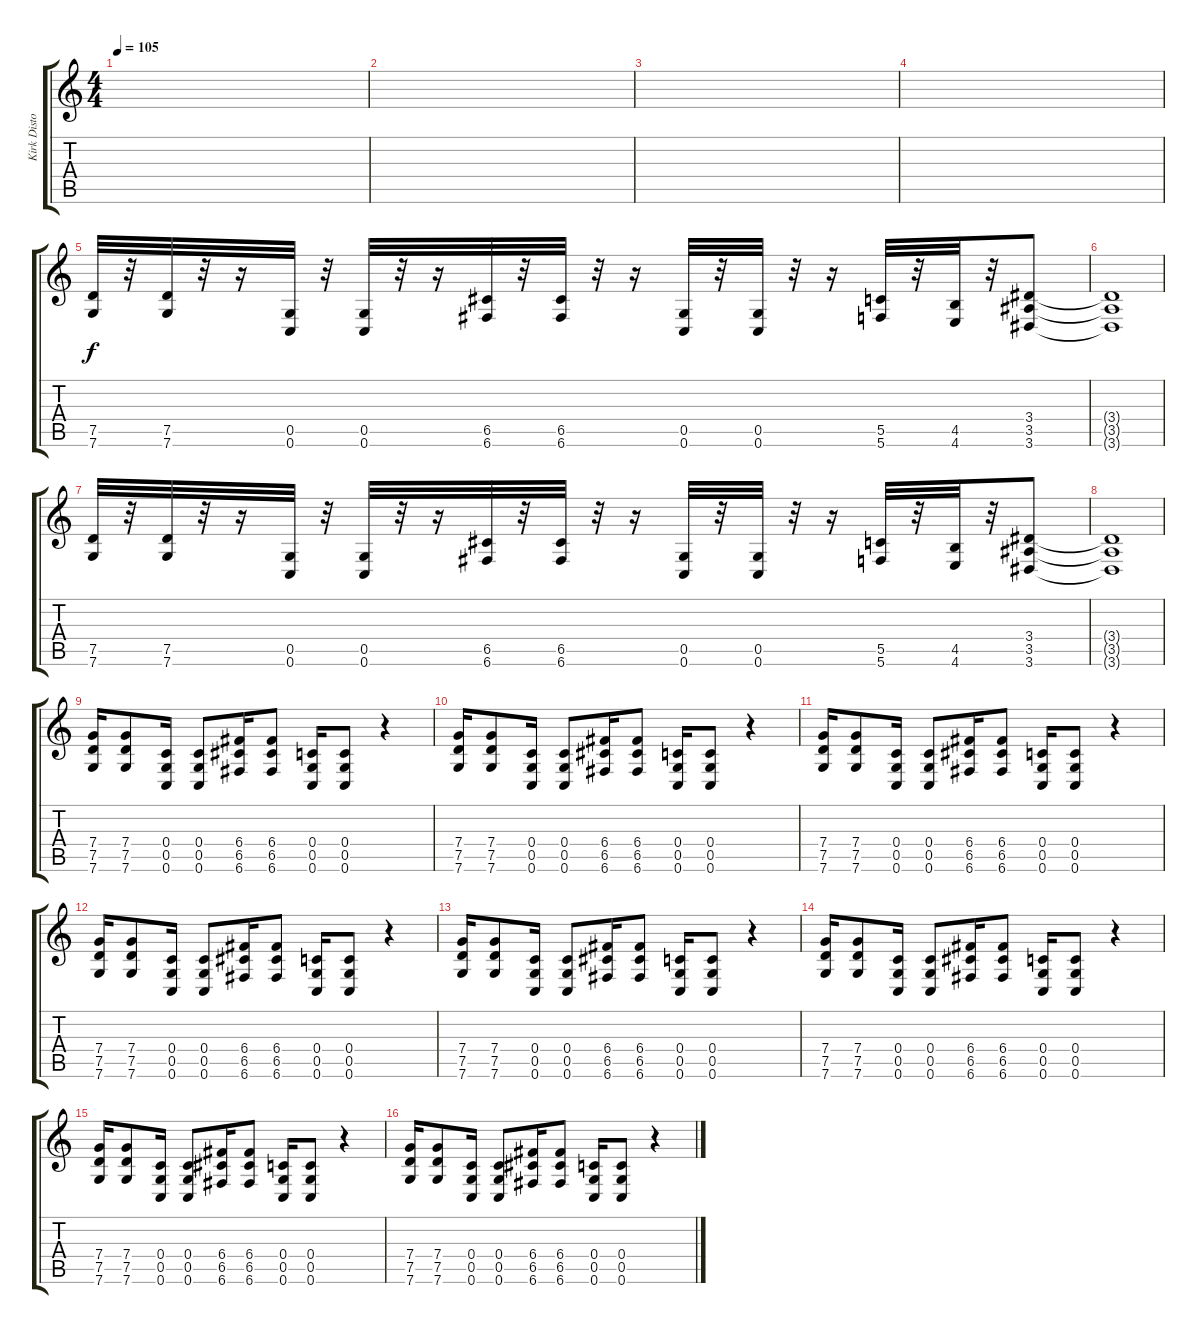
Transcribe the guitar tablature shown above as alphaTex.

\track ("Kirk Distortion" "Kirk Disto") {instrument distortionguitar}
\staff {score tabs}
\tuning (D4 A3 F3 C3 G2 C2) {hide}
\ts (4 4)
\tempo 105
\clef g2
\ks c
|
|
|
|
(7.5 7.6).32 r.32 (7.5 7.6).32 r.32 r.16 (0.5 0.6).32 r.32 (0.5 0.6).32 r.32 r.16 (6.5 6.6).32 r.32 (6.5 6.6).32 r.32 r.16 (0.5 0.6).32 r.32 (0.5 0.6).32 r.32 r.16 (5.5 5.6).32 r.32 (4.5 4.6).32 r.32 (3.4 3.5 3.6).8 |
(3.4{t} 3.5{t} 3.6{t}).1 |
(7.5 7.6).32 r.32 (7.5 7.6).32 r.32 r.16 (0.5 0.6).32 r.32 (0.5 0.6).32 r.32 r.16 (6.5 6.6).32 r.32 (6.5 6.6).32 r.32 r.16 (0.5 0.6).32 r.32 (0.5 0.6).32 r.32 r.16 (5.5 5.6).32 r.32 (4.5 4.6).32 r.32 (3.4 3.5 3.6).8 |
(3.4{t} 3.5{t} 3.6{t}).1 |
(7.4 7.5 7.6).16 (7.4 7.5 7.6).8 (0.4 0.5 0.6).16 (0.4 0.5 0.6).8 (6.4 6.5 6.6).16 (6.4 6.5 6.6).8 (0.4 0.5 0.6).16 (0.4 0.5 0.6).8 r.4 |
(7.4 7.5 7.6).16 (7.4 7.5 7.6).8 (0.4 0.5 0.6).16 (0.4 0.5 0.6).8 (6.4 6.5 6.6).16 (6.4 6.5 6.6).8 (0.4 0.5 0.6).16 (0.4 0.5 0.6).8 r.4 |
(7.4 7.5 7.6).16 (7.4 7.5 7.6).8 (0.4 0.5 0.6).16 (0.4 0.5 0.6).8 (6.4 6.5 6.6).16 (6.4 6.5 6.6).8 (0.4 0.5 0.6).16 (0.4 0.5 0.6).8 r.4 |
(7.4 7.5 7.6).16 (7.4 7.5 7.6).8 (0.4 0.5 0.6).16 (0.4 0.5 0.6).8 (6.4 6.5 6.6).16 (6.4 6.5 6.6).8 (0.4 0.5 0.6).16 (0.4 0.5 0.6).8 r.4 |
(7.4 7.5 7.6).16 (7.4 7.5 7.6).8 (0.4 0.5 0.6).16 (0.4 0.5 0.6).8 (6.4 6.5 6.6).16 (6.4 6.5 6.6).8 (0.4 0.5 0.6).16 (0.4 0.5 0.6).8 r.4 |
(7.4 7.5 7.6).16 (7.4 7.5 7.6).8 (0.4 0.5 0.6).16 (0.4 0.5 0.6).8 (6.4 6.5 6.6).16 (6.4 6.5 6.6).8 (0.4 0.5 0.6).16 (0.4 0.5 0.6).8 r.4 |
(7.4 7.5 7.6).16 (7.4 7.5 7.6).8 (0.4 0.5 0.6).16 (0.4 0.5 0.6).8 (6.4 6.5 6.6).16 (6.4 6.5 6.6).8 (0.4 0.5 0.6).16 (0.4 0.5 0.6).8 r.4 |
(7.4 7.5 7.6).16 (7.4 7.5 7.6).8 (0.4 0.5 0.6).16 (0.4 0.5 0.6).8 (6.4 6.5 6.6).16 (6.4 6.5 6.6).8 (0.4 0.5 0.6).16 (0.4 0.5 0.6).8 r.4
